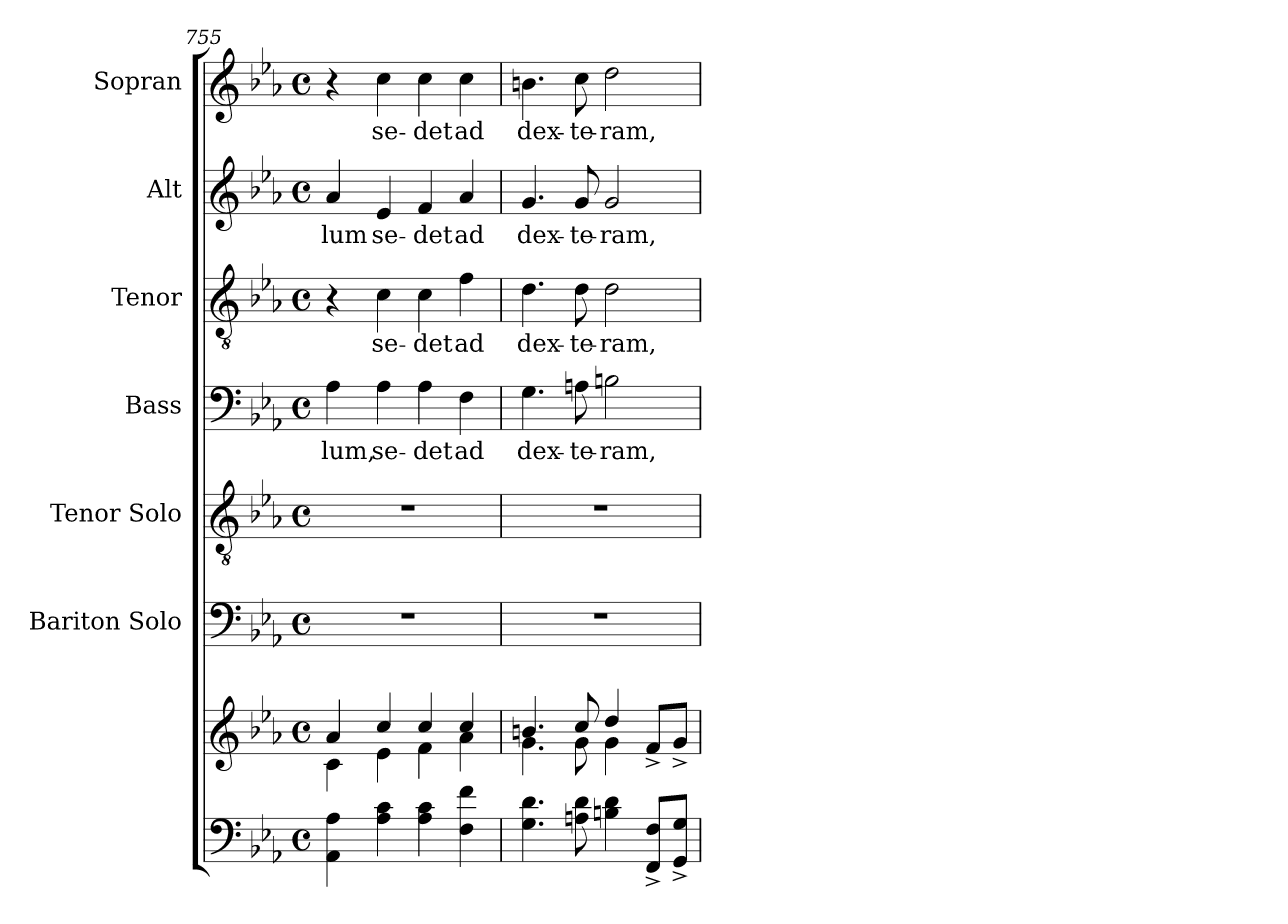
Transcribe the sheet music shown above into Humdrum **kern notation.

**kern	**kern	**kern	**kern	**kern	**text	**kern	**text	**kern	**text	**kern	**text
*part7	*part7	*part6	*part5	*part4	*part4	*part3	*part3	*part2	*part2	*part1	*part1
*staff8	*staff7	*staff6	*staff5	*staff4	*staff4	*staff3	*staff3	*staff2	*staff2	*staff1	*staff1
*	*	*I"Bariton Solo	*I"Tenor Solo	*I"Bass	*	*I"Tenor	*	*I"Alt	*	*I"Sopran	*
*	*	*	*	*I'B.	*	*I'T.	*	*I'A.	*	*I'S.	*
*clefF4	*clefG2	*clefF4	*clefGv2	*clefF4	*	*clefGv2	*	*clefG2	*	*clefG2	*
*k[b-e-a-]	*k[b-e-a-]	*k[b-e-a-]	*k[b-e-a-]	*k[b-e-a-]	*	*k[b-e-a-]	*	*k[b-e-a-]	*	*k[b-e-a-]	*
*E-:	*E-:	*E-:	*E-:	*E-:	*	*E-:	*	*E-:	*	*E-:	*
*M4/4	*M4/4	*M4/4	*M4/4	*M4/4	*	*M4/4	*	*M4/4	*	*M4/4	*
*met(c)	*met(c)	*met(c)	*met(c)	*met(c)	*	*met(c)	*	*met(c)	*	*met(c)	*
=755	=755	=755	=755	=755	=755	=755	=755	=755	=755	=755	=755
*	*^	*	*	*	*	*	*	*	*	*	*
!	!	!	!	!	!	!LO:LY:b	!	!	!	!LO:LY:b	!	!
4AA-\ 4A-\	4a-/	4c\	1r	1r	4A-\	-lum,	4r	.	4a-/	-lum	4r	.
!	!	!	!	!	!	!LO:LY:b	!	!LO:LY:b	!	!LO:LY:b	!	!LO:LY:b
4A-\ 4c\	4cc/	4e-\	.	.	4A-\	se-	4c\	se-	4e-/	se-	4cc\	se-
!	!	!	!	!	!	!LO:LY:b	!	!LO:LY:b	!	!LO:LY:b	!	!LO:LY:b
4A-\ 4c\	4cc/	4f\	.	.	4A-\	-det	4c\	-det	4f/	-det	4cc\	-det
!	!	!	!	!	!	!LO:LY:b	!	!LO:LY:b	!	!LO:LY:b	!	!LO:LY:b
4F\ 4f\	4cc/	4a-\	.	.	4F\	ad	4f\	ad	4a-/	ad	4cc\	ad
=756	=756	=756	=756	=756	=756	=756	=756	=756	=756	=756	=756	=756
!	!	!	!	!	!	!LO:LY:b	!	!LO:LY:b	!	!LO:LY:b	!	!LO:LY:b
4.G\ 4.d\	4.bn/	4.g\	1r	1r	4.G\	dex-	4.d\	dex-	4.g/	dex-	4.bn\	dex-
!	!	!	!	!	!	!LO:LY:b	!	!LO:LY:b	!	!LO:LY:b	!	!LO:LY:b
8An\ 8d\	8cc/	8g\	.	.	8An\	-te-	8d\	-te-	8g/	-te-	8cc\	-te-
!	!	!	!	!	!	!LO:LY:b	!	!LO:LY:b	!	!LO:LY:b	!	!LO:LY:b
4Bn\ 4d\	4dd/	4g\	.	.	2Bn\	-ram,	2d\	-ram,	2g/	-ram,	2dd\	-ram,
8FF/^< 8F/^<L	8f^</L	4ryy	.	.	.	.	.	.	.	.	.	.
8GG/^< 8G/^<J	8g^</J	.	.	.	.	.	.	.	.	.	.	.
*	*v	*v	*	*	*	*	*	*	*	*	*	*
=	=	=	=	=	=	=	=	=	=	=	=
*-	*-	*-	*-	*-	*-	*-	*-	*-	*-	*-	*-
